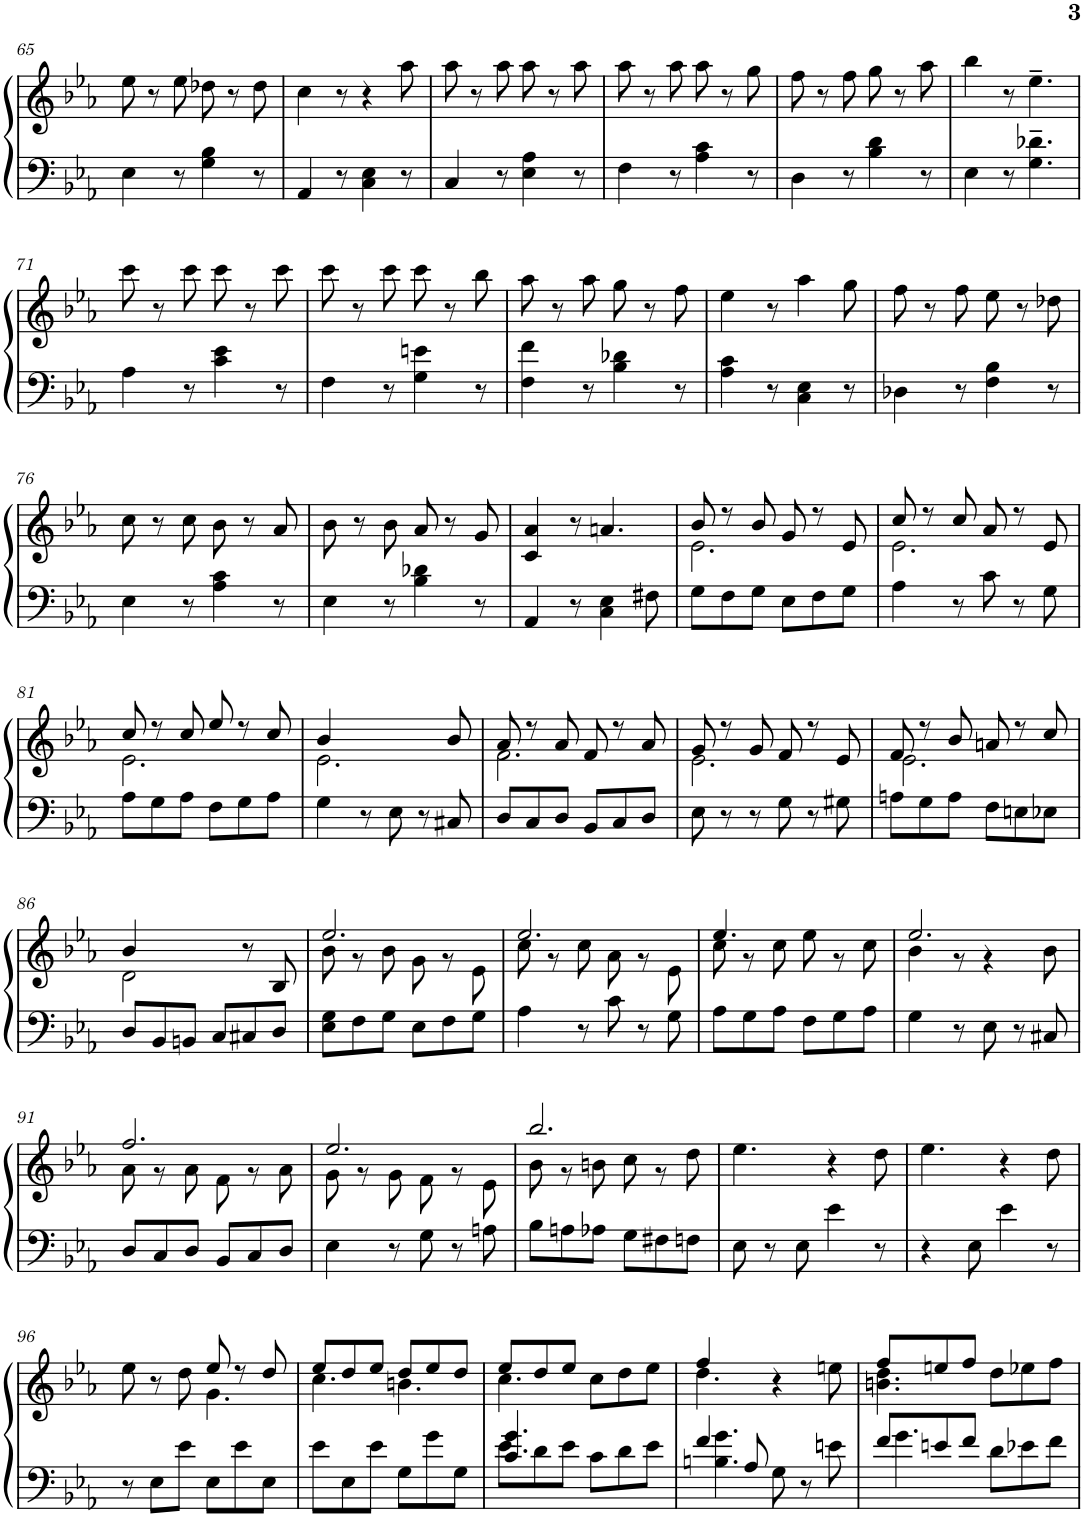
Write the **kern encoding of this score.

**kern	**kern
*part1	*part1
*staff2	*staff1
*I"Piano	*
*I'Pno.	*
!!LO:PB:g=z
*clefF4	*clefG2
*k[b-e-a-]	*k[b-e-a-]
*M6/8	*M6/8
=65	=65
4E-\	8ee-\
.	8r
8r	8ee-\
4G\ 4B-\	8dd-X\
.	8r
8r	8dd-\
=66	=66
4AA-/	4cc\
8r	8r
4C\ 4E-\	4r
8r	8aa-\
=67	=67
4C/	8aa-\
.	8r
8r	8aa-\
4E-\ 4A-\	8aa-\
.	8r
8r	8aa-\
=68	=68
4F\	8aa-\
.	8r
8r	8aa-\
4A-\ 4c\	8aa-\
.	8r
8r	8gg\
=69	=69
4D\	8ff\
.	8r
8r	8ff\
4B-\ 4d\	8gg\
.	8r
8r	8aa-\
=70	=70
4E-\	4bb-\
8r	8r
4.G\~ 4.d-X\~	4.ee-~\
!!LO:LB:g=z
=71	=71
4A-\	8ccc\
.	8r
8r	8ccc\
4c\ 4e-\	8ccc\
.	8r
8r	8ccc\
=72	=72
4F\	8ccc\
.	8r
8r	8ccc\
4G\ 4en\	8ccc\
.	8r
8r	8bb-\
=73	=73
4F\ 4f\	8aa-\
.	8r
8r	8aa-\
4B-\ 4d-X\	8gg\
.	8r
8r	8ff\
=74	=74
4A-\ 4c\	4ee-\
8r	8r
4C\ 4E-\	4aa-\
8r	8gg\
=75	=75
4D-X\	8ff\
.	8r
8r	8ff\
4F\ 4B-\	8ee-\
.	8r
8r	8dd-X\
!!LO:LB:g=z
=76	=76
4E-\	8cc\
.	8r
8r	8cc\
4A-\ 4c\	8b-\
.	8r
8r	8a-/
=77	=77
4E-\	8b-\
.	8r
8r	8b-\
4B-\ 4d-X\	8a-/
.	8r
8r	8g/
=78	=78
4AA-/	4c/ 4a-/
8r	8r
4C\ 4E-\	4.an/
8F#X\	.
=79	=79
*	*^
8G\L	8b-/	2.e-\
8F\	8r	.
8G\J	8b-/	.
8E-\L	8g/	.
8F\	8r	.
8G\J	8e-/	.
=80	=80	=80
4A-\	8cc/	2.e-\
.	8r	.
8r	8cc/	.
8c\	8a-/	.
8r	8r	.
8G\	8e-/	.
!!LO:LB:g=z	!!
=81	=81	=81
8A-\L	8cc/	2.e-\
8G\	8r	.
8A-\J	8cc/	.
8F\L	8ee-/	.
8G\	8r	.
8A-\J	8cc/	.
=82	=82	=82
4G\	4b-/	2.e-\
8r	8ryy	.
8E-\	4ryy	.
8r	.	.
8C#X/	8b-/	.
=83	=83	=83
8D/L	8a-/	2.f\
8C/	8r	.
8D/J	8a-/	.
8BB-/L	8f/	.
8C/	8r	.
8D/J	8a-/	.
=84	=84	=84
8E-\	8g/	2.e-\
8r	8r	.
8r	8g/	.
8G\	8f/	.
8r	8r	.
8G#X\	8e-/	.
=85	=85	=85
8An\L	8f/	2.e-\
8G\	8r	.
8A\J	8b-/	.
8F\L	8an/	.
8En\	8r	.
8E-X\J	8cc/	.
!!LO:LB:g=z	!!
=86	=86	=86
8D/L	4b-/	2d\
8BB-/	.	.
8BBn/J	8ryy	.
8C/L	8ryy	.
8C#X/	8r	4ryy
8D/J	8B-/	.
=87	=87	=87
8E-\ 8G\L	2.ee-/	8b-\
8F\	.	8r
8G\J	.	8b-\
8E-\L	.	8g\
8F\	.	8r
8G\J	.	8e-\
=88	=88	=88
4A-\	2.ee-/	8cc\
.	.	8r
8r	.	8cc\
8c\	.	8a-\
8r	.	8r
8G\	.	8e-\
=89	=89	=89
8A-\L	4.ee-/	8cc\
8G\	.	8r
8A-\J	.	8cc\
8F\L	4ryy	8ee-\
8G\	.	8r
8A-\J	8ryy	8cc\
=90	=90	=90
4G\	2.ee-/	4b-\
8r	.	8r
8E-\	.	4r
8r	.	.
8C#X/	.	8b-\
!!LO:LB:g=z	!!
=91	=91	=91
8D/L	2.ff/	8a-\
8C/	.	8r
8D/J	.	8a-\
8BB-/L	.	8f\
8C/	.	8r
8D/J	.	8a-\
=92	=92	=92
4E-\	2.ee-/	8g\
.	.	8r
8r	.	8g\
8G\	.	8f\
8r	.	8r
8An\	.	8e-\
=93	=93	=93
8B-\L	2.bb-/	8b-\
8An\	.	8r
8A-X\J	.	8bn\
8G\L	.	8cc\
8F#X\	.	8r
8Fn\J	.	8dd\
*	*v	*v
=94	=94
8E-\	4.ee-\
8r	.
8E-\	.
4e-\	4r
8r	8dd\
=95	=95
4r	4.ee-\
8E-\	.
4e-\	4r
8r	8dd\
!!LO:LB:g=z
=96	=96
*	*^
8r	8ee-\	4.ryy
8E-\L	8r	.
8e-\J	8dd\	.
8E-\L	8ee-/	4.g\
8e-\	8r	.
8E-\J	8dd/	.
=97	=97	=97
8e-\L	8ee-/L	4.cc\
8E-\	8dd/	.
8e-\J	8ee-/J	.
8G\L	8dd/L	4.bn\
8g\	8ee-/	.
8G\J	8dd/J	.
=98	=98	=98
*^	*	*
4.c/ 4.g/	8e-\L	8ee-/L	4.cc\
.	8d\	8dd/	.
.	8e-\J	8ee-/J	.
4ryy	8c\L	8cc\L	4.ryy
.	8d\	8dd\	.
8ryy	8e-\J	8ee-\J	.
=99	=99	=99	=99
4f/	4.Bn\ 4.g\	4ff/	4.dd\
8A-/	.	8ryy	.
8G\	4.ryy	4r	4.ryy
8r	.	.	.
8en\	.	8een\	.
=100	=100	=100	=100
8f/L	4.g\	8ff/L	4.bn\ 4.dd\
8en/	.	8een/	.
8f/J	.	8ff/J	.
8d\L	4.ryy	8dd\L	4.ryy
8e-X\	.	8ee-X\	.
8f\J	.	8ff\J	.
*v	*v	*	*
*	*v	*v
=	=
*-	*-
